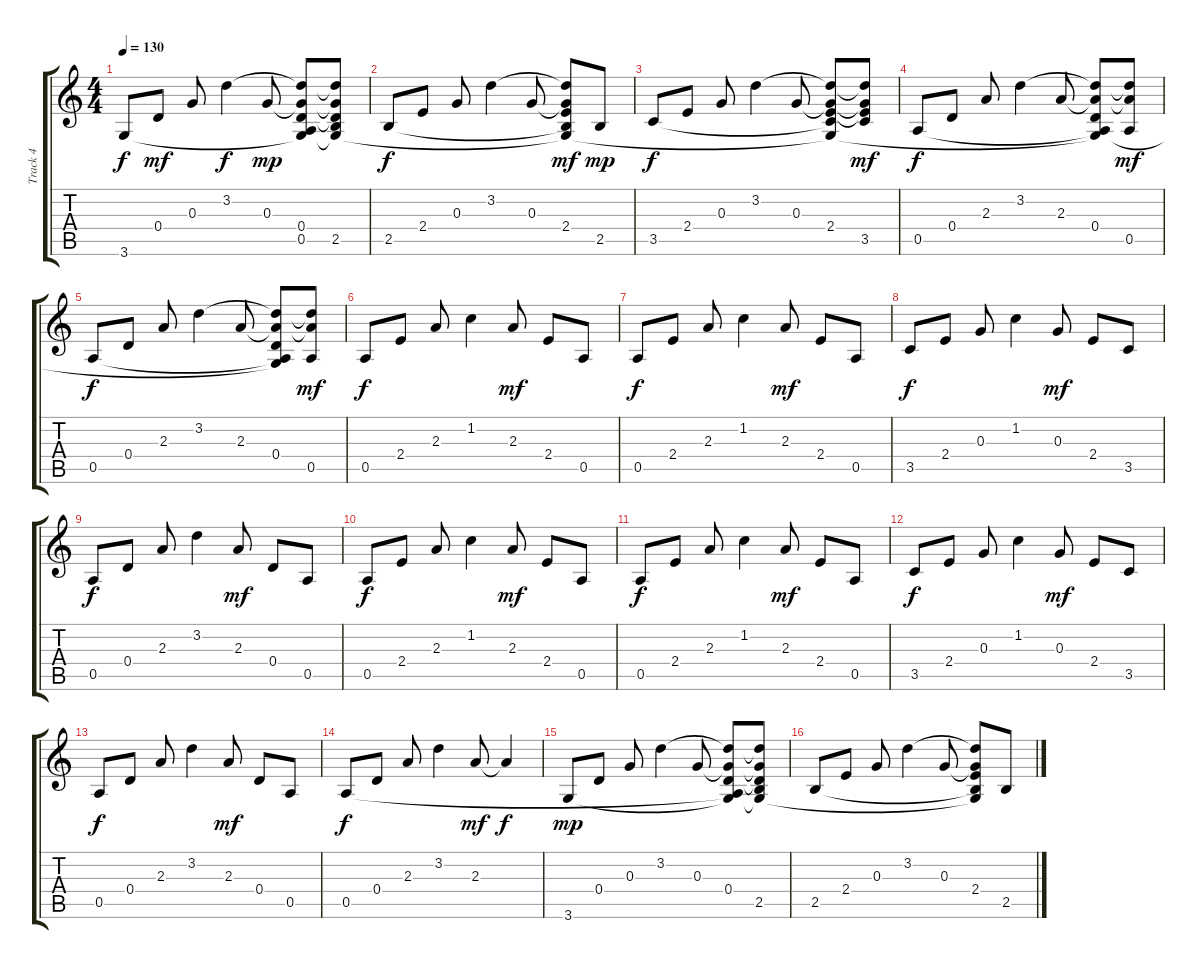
\track ("Track 4" "Track 4") {instrument electricguitarclean}
\staff {score tabs}
\tuning (E4 B3 G3 D3 A2 E2) {hide}
\ts (4 4)
\tempo 130
\clef g2
\ks c
3.6.8{dy f} 0.4.8{dy mf} 0.3.8 3.2.4{dy f} 0.3.8{dy mp} (3.2{t} 0.3{t} 0.4 0.5{t} 3.6{t}).8 (3.2{t} 0.3{t} 0.4{t} 2.5 3.6{t}).8 |
2.5.8{dy f} 2.4.8 0.3.8 3.2.4 0.3.8 (3.2{t} 0.3{t} 2.4 2.5{t} 3.6{t}).8{dy mf} 2.5.8{dy mp} |
3.5.8{dy f} 2.4.8 0.3.8 3.2.4 0.3.8 (3.2{t} 0.3{t} 2.4 3.5{t} 3.6{t}).8 (3.2{t} 0.3{t} 2.4{t} 3.5).8{dy mf} |
0.5.8{dy f} 0.4.8 2.3.8 3.2.4 2.3.8 (3.2{t} 2.3{t} 0.4 0.5{t} 3.6{t}).8 (3.2{t} 2.3{t} 0.5).8{dy mf} |
0.5.8{dy f} 0.4.8 2.3.8 3.2.4 2.3.8 (3.2{t} 2.3{t} 0.4 0.5{t} 3.6{t}).8 (3.2{t} 2.3{t} 0.5).8{dy mf} |
0.5.8{dy f} 2.4.8 2.3.8 1.2.4 2.3.8{dy mf} 2.4.8 0.5.8 |
0.5.8{dy f} 2.4.8 2.3.8 1.2.4 2.3.8{dy mf} 2.4.8 0.5.8 |
3.5.8{dy f} 2.4.8 0.3.8 1.2.4 0.3.8{dy mf} 2.4.8 3.5.8 |
0.5.8{dy f} 0.4.8 2.3.8 3.2.4 2.3.8{dy mf} 0.4.8 0.5.8 |
0.5.8{dy f} 2.4.8 2.3.8 1.2.4 2.3.8{dy mf} 2.4.8 0.5.8 |
0.5.8{dy f} 2.4.8 2.3.8 1.2.4 2.3.8{dy mf} 2.4.8 0.5.8 |
3.5.8{dy f} 2.4.8 0.3.8 1.2.4 0.3.8{dy mf} 2.4.8 3.5.8 |
0.5.8{dy f} 0.4.8 2.3.8 3.2.4 2.3.8{dy mf} 0.4.8 0.5.8 |
0.5.8{dy f} 0.4.8 2.3.8 3.2.4 2.3.8{dy mf} 2.3{t}.4{dy f} |
3.6.8{dy mp} 0.4.8 0.3.8 3.2.4 0.3.8 (3.2{t} 0.3{t} 0.4 0.5{t} 3.6{t}).8 (3.2{t} 0.3{t} 0.4{t} 2.5 3.6{t}).8 |
2.5.8 2.4.8 0.3.8 3.2.4 0.3.8 (3.2{t} 0.3{t} 2.4 2.5{t} 3.6{t}).8 2.5.8
